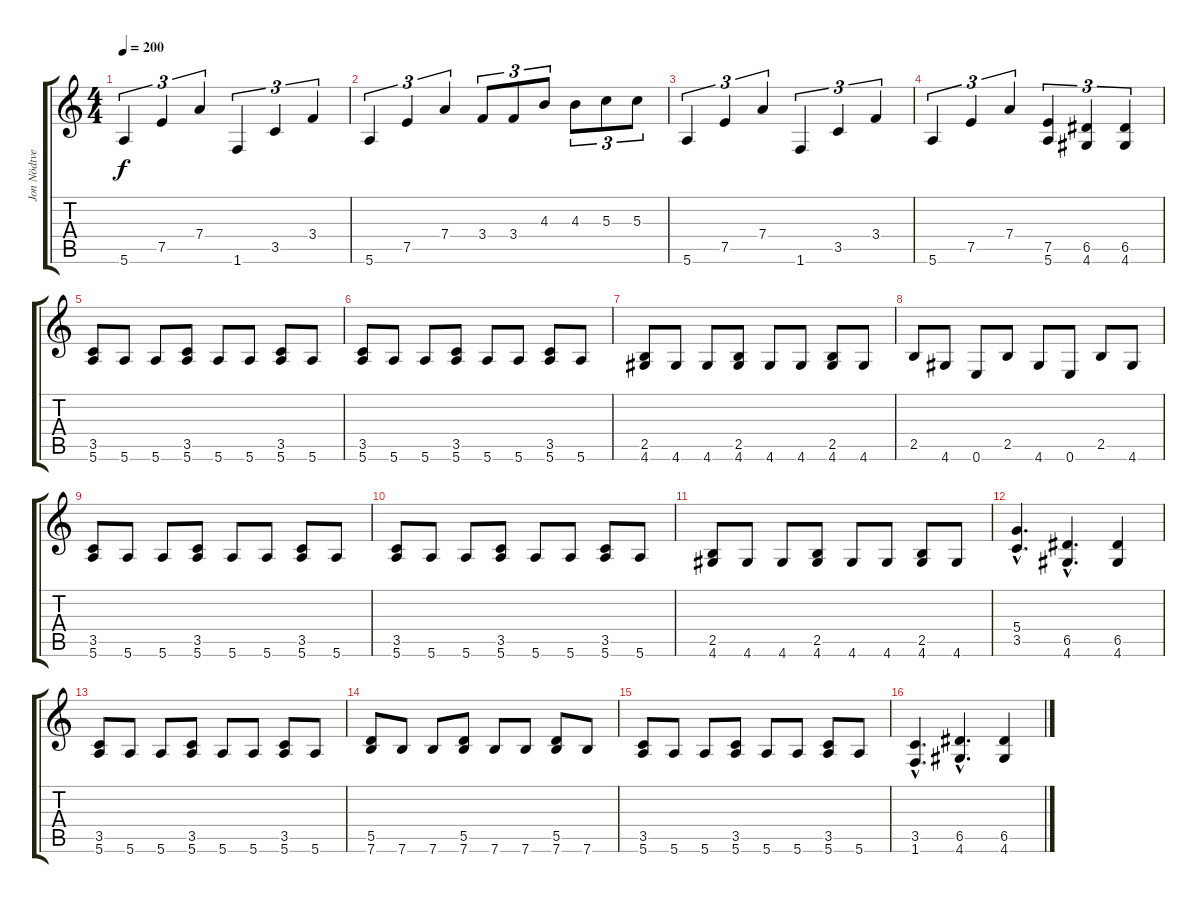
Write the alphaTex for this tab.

\track ("Jon Nödtveit" "Jon Nödtve") {instrument distortionguitar}
\staff {score tabs}
\tuning (E4 B3 G3 D3 A2 E2) {hide}
\ts (4 4)
\tempo 200
\clef g2
\ks c
5.6.4{tu (3 2) dy f} 7.5.4{tu (3 2)} 7.4.4{tu (3 2)} 1.6.4{tu (3 2)} 3.5.4{tu (3 2)} 3.4.4{tu (3 2)} |
5.6.4{tu (3 2)} 7.5.4{tu (3 2)} 7.4.4{tu (3 2)} 3.4.8{tu (3 2)} 3.4.8{tu (3 2)} 4.3.8{tu (3 2)} 4.3.8{tu (3 2)} 5.3.8{tu (3 2)} 5.3.8{tu (3 2)} |
5.6.4{tu (3 2)} 7.5.4{tu (3 2)} 7.4.4{tu (3 2)} 1.6.4{tu (3 2)} 3.5.4{tu (3 2)} 3.4.4{tu (3 2)} |
5.6.4{tu (3 2)} 7.5.4{tu (3 2)} 7.4.4{tu (3 2)} (7.5 5.6).4{tu (3 2)} (6.5 4.6).4{tu (3 2)} (6.5 4.6).4{tu (3 2)} |
(3.5 5.6).8 5.6.8 5.6.8 (3.5 5.6).8 5.6.8 5.6.8 (3.5 5.6).8 5.6.8 |
(3.5 5.6).8 5.6.8 5.6.8 (3.5 5.6).8 5.6.8 5.6.8 (3.5 5.6).8 5.6.8 |
(2.5 4.6).8 4.6.8 4.6.8 (2.5 4.6).8 4.6.8 4.6.8 (2.5 4.6).8 4.6.8 |
2.5.8 4.6.8 0.6.8 2.5.8 4.6.8 0.6.8 2.5.8 4.6.8 |
(3.5 5.6).8 5.6.8 5.6.8 (3.5 5.6).8 5.6.8 5.6.8 (3.5 5.6).8 5.6.8 |
(3.5 5.6).8 5.6.8 5.6.8 (3.5 5.6).8 5.6.8 5.6.8 (3.5 5.6).8 5.6.8 |
(2.5 4.6).8 4.6.8 4.6.8 (2.5 4.6).8 4.6.8 4.6.8 (2.5 4.6).8 4.6.8 |
(5.4{hac} 3.5{hac}).4{d} (6.5{hac} 4.6{hac}).4{d} (6.5 4.6).4 |
(3.5 5.6).8 5.6.8 5.6.8 (3.5 5.6).8 5.6.8 5.6.8 (3.5 5.6).8 5.6.8 |
(5.5 7.6).8 7.6.8 7.6.8 (5.5 7.6).8 7.6.8 7.6.8 (5.5 7.6).8 7.6.8 |
(3.5 5.6).8 5.6.8 5.6.8 (3.5 5.6).8 5.6.8 5.6.8 (3.5 5.6).8 5.6.8 |
(3.5{hac} 1.6{hac}).4{d} (6.5{hac} 4.6{hac}).4{d} (6.5 4.6).4
